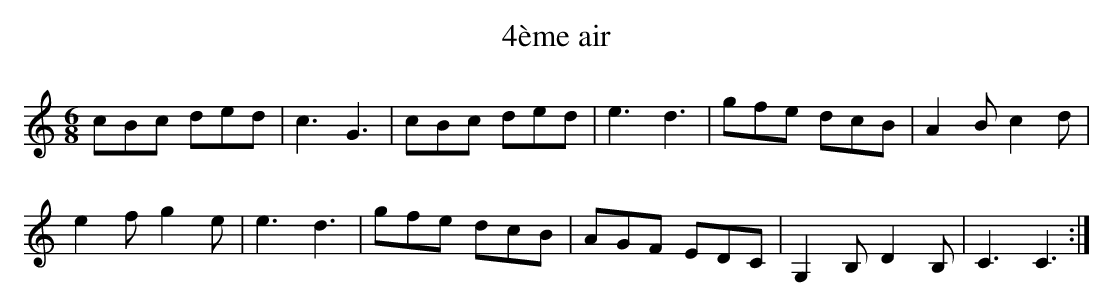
X:1
T:4ème air
M:6/8
K:Cmaj
L:1/8
cBc ded|c3 G3|cBc ded|e3 d3|gfe dcB|A2B c2d|
e2f g2e|e3d3|gfe dcB|AGF EDC|G,2B, D2B,|C3 C3:|]
